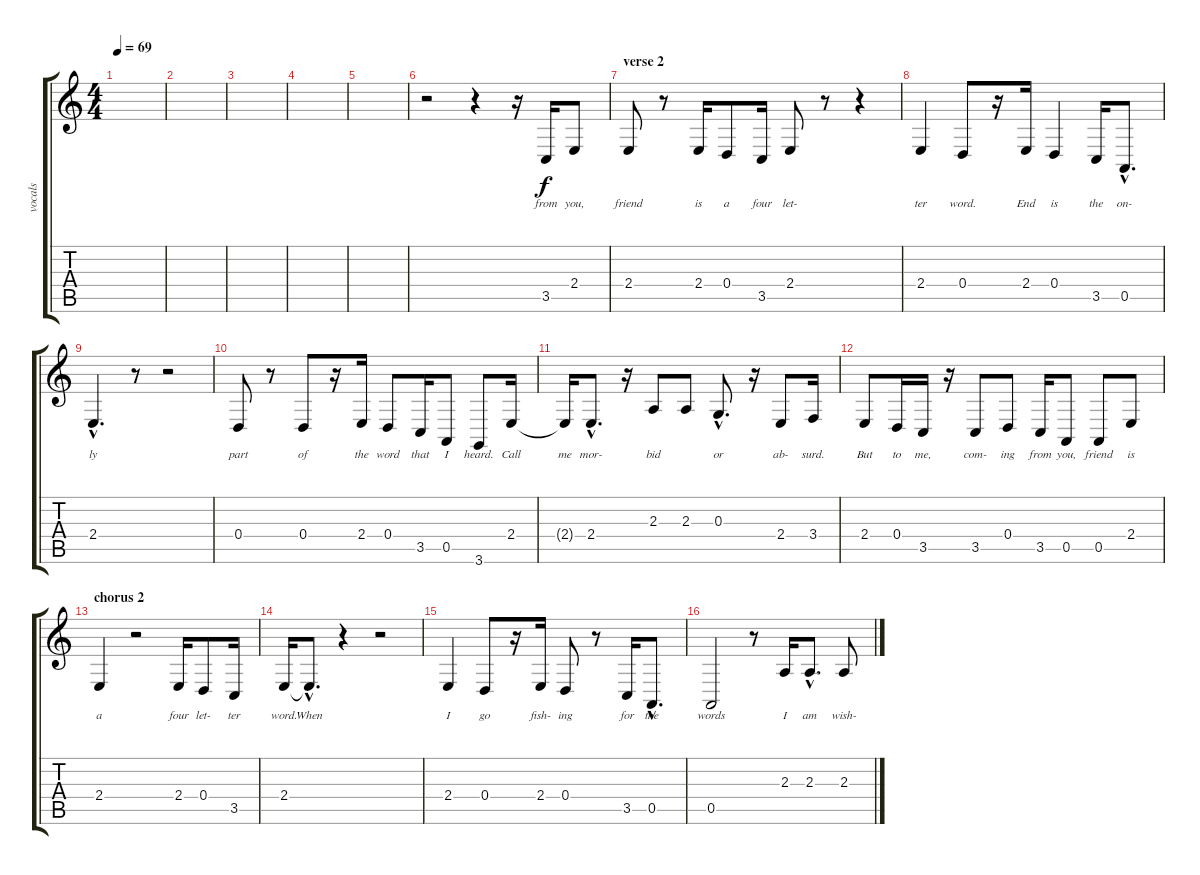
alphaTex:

\track ("vocals" "vocals") {instrument oboe}
\staff {score tabs}
\tuning (E4 B3 G3 D3 A2 E2) {hide}
\ts (4 4)
\tempo 69
\clef g2
\ks c
|
|
|
|
|
r.2 r.4 r.16 3.5.16{lyrics (0 "from") lyrics (1 "") lyrics (2 "") lyrics (3 "") lyrics (4 "")} 2.4.8{lyrics (0 "you,") lyrics (1 "") lyrics (2 "") lyrics (3 "") lyrics (4 "")} |
\section ("" "verse 2")
2.4.8{lyrics (0 "friend") lyrics (1 "") lyrics (2 "") lyrics (3 "") lyrics (4 "")} r.8 2.4.16{lyrics (0 "is") lyrics (1 "") lyrics (2 "") lyrics (3 "") lyrics (4 "")} 0.4.8{lyrics (0 "a") lyrics (1 "") lyrics (2 "") lyrics (3 "") lyrics (4 "")} 3.5.16{lyrics (0 "four") lyrics (1 "") lyrics (2 "") lyrics (3 "") lyrics (4 "")} 2.4.8{lyrics (0 "let-") lyrics (1 "") lyrics (2 "") lyrics (3 "") lyrics (4 "")} r.8 r.4 |
2.4.4{lyrics (0 "ter") lyrics (1 "") lyrics (2 "") lyrics (3 "") lyrics (4 "")} 0.4.8{lyrics (0 "word.") lyrics (1 "") lyrics (2 "") lyrics (3 "") lyrics (4 "")} r.16 2.4.16{lyrics (0 "End") lyrics (1 "") lyrics (2 "") lyrics (3 "") lyrics (4 "")} 0.4.4{lyrics (0 "is") lyrics (1 "") lyrics (2 "") lyrics (3 "") lyrics (4 "")} 3.5.16{lyrics (0 "the") lyrics (1 "") lyrics (2 "") lyrics (3 "") lyrics (4 "")} 0.5{hac}.8{d lyrics (0 "on-") lyrics (1 "") lyrics (2 "") lyrics (3 "") lyrics (4 "")} |
2.4{hac}.4{d lyrics (0 "ly") lyrics (1 "") lyrics (2 "") lyrics (3 "") lyrics (4 "")} r.8 r.2 |
0.4.8{lyrics (0 "part") lyrics (1 "") lyrics (2 "") lyrics (3 "") lyrics (4 "")} r.8 0.4.8{lyrics (0 "of") lyrics (1 "") lyrics (2 "") lyrics (3 "") lyrics (4 "")} r.16 2.4.16{lyrics (0 "the") lyrics (1 "") lyrics (2 "") lyrics (3 "") lyrics (4 "")} 0.4.8{lyrics (0 "word") lyrics (1 "") lyrics (2 "") lyrics (3 "") lyrics (4 "")} 3.5.16{lyrics (0 "that") lyrics (1 "") lyrics (2 "") lyrics (3 "") lyrics (4 "")} 0.5.8{lyrics (0 "I") lyrics (1 "") lyrics (2 "") lyrics (3 "") lyrics (4 "")} 3.6.8{lyrics (0 "heard.") lyrics (1 "") lyrics (2 "") lyrics (3 "") lyrics (4 "")} 2.4.16{lyrics (0 "Call") lyrics (1 "") lyrics (2 "") lyrics (3 "") lyrics (4 "")} |
2.4{t}.16{lyrics (0 "me") lyrics (1 "") lyrics (2 "") lyrics (3 "") lyrics (4 "")} 2.4{hac}.8{d lyrics (0 "mor-") lyrics (1 "") lyrics (2 "") lyrics (3 "") lyrics (4 "")} r.16 2.3.8{lyrics (0 "bid") lyrics (1 "") lyrics (2 "") lyrics (3 "") lyrics (4 "")} 2.3.8{lyrics (0 "") lyrics (1 "") lyrics (2 "") lyrics (3 "") lyrics (4 "")} 0.3{hac}.8{d lyrics (0 "or") lyrics (1 "") lyrics (2 "") lyrics (3 "") lyrics (4 "")} r.16 2.4.8{lyrics (0 "ab-") lyrics (1 "") lyrics (2 "") lyrics (3 "") lyrics (4 "")} 3.4.16{lyrics (0 "surd.") lyrics (1 "") lyrics (2 "") lyrics (3 "") lyrics (4 "")} |
2.4.8{lyrics (0 "But") lyrics (1 "") lyrics (2 "") lyrics (3 "") lyrics (4 "")} 0.4.16{lyrics (0 "to") lyrics (1 "") lyrics (2 "") lyrics (3 "") lyrics (4 "")} 3.5.16{lyrics (0 "me,") lyrics (1 "") lyrics (2 "") lyrics (3 "") lyrics (4 "")} r.16 3.5.8{lyrics (0 "com-") lyrics (1 "") lyrics (2 "") lyrics (3 "") lyrics (4 "")} 0.4.8{lyrics (0 "ing") lyrics (1 "") lyrics (2 "") lyrics (3 "") lyrics (4 "")} 3.5.16{lyrics (0 "from") lyrics (1 "") lyrics (2 "") lyrics (3 "") lyrics (4 "")} 0.5.8{lyrics (0 "you,") lyrics (1 "") lyrics (2 "") lyrics (3 "") lyrics (4 "")} 0.5.8{lyrics (0 "friend") lyrics (1 "") lyrics (2 "") lyrics (3 "") lyrics (4 "")} 2.4.8{lyrics (0 "is") lyrics (1 "") lyrics (2 "") lyrics (3 "") lyrics (4 "")} |
\section ("" "chorus 2")
2.4.4{lyrics (0 "a") lyrics (1 "") lyrics (2 "") lyrics (3 "") lyrics (4 "")} r.2 2.4.16{lyrics (0 "four") lyrics (1 "") lyrics (2 "") lyrics (3 "") lyrics (4 "")} 0.4.8{lyrics (0 "let-") lyrics (1 "") lyrics (2 "") lyrics (3 "") lyrics (4 "")} 3.5.16{lyrics (0 "ter") lyrics (1 "") lyrics (2 "") lyrics (3 "") lyrics (4 "")} |
2.4.16{lyrics (0 "word.") lyrics (1 "") lyrics (2 "") lyrics (3 "") lyrics (4 "")} 2.4{hac t}.8{d lyrics (0 "When") lyrics (1 "") lyrics (2 "") lyrics (3 "") lyrics (4 "")} r.4 r.2 |
2.4.4{lyrics (0 "I") lyrics (1 "") lyrics (2 "") lyrics (3 "") lyrics (4 "")} 0.4.8{lyrics (0 "go") lyrics (1 "") lyrics (2 "") lyrics (3 "") lyrics (4 "")} r.16 2.4.16{lyrics (0 "fish-") lyrics (1 "") lyrics (2 "") lyrics (3 "") lyrics (4 "")} 0.4.8{lyrics (0 "ing") lyrics (1 "") lyrics (2 "") lyrics (3 "") lyrics (4 "")} r.8 3.5.16{lyrics (0 "for") lyrics (1 "") lyrics (2 "") lyrics (3 "") lyrics (4 "")} 0.5{hac}.8{d lyrics (0 "the") lyrics (1 "") lyrics (2 "") lyrics (3 "") lyrics (4 "")} |
0.5.2{lyrics (0 "words") lyrics (1 "") lyrics (2 "") lyrics (3 "") lyrics (4 "")} r.8 2.3.16{lyrics (0 "I") lyrics (1 "") lyrics (2 "") lyrics (3 "") lyrics (4 "")} 2.3{hac}.8{d lyrics (0 "am") lyrics (1 "") lyrics (2 "") lyrics (3 "") lyrics (4 "")} 2.3.8{lyrics (0 "wish-") lyrics (1 "") lyrics (2 "") lyrics (3 "") lyrics (4 "")}
